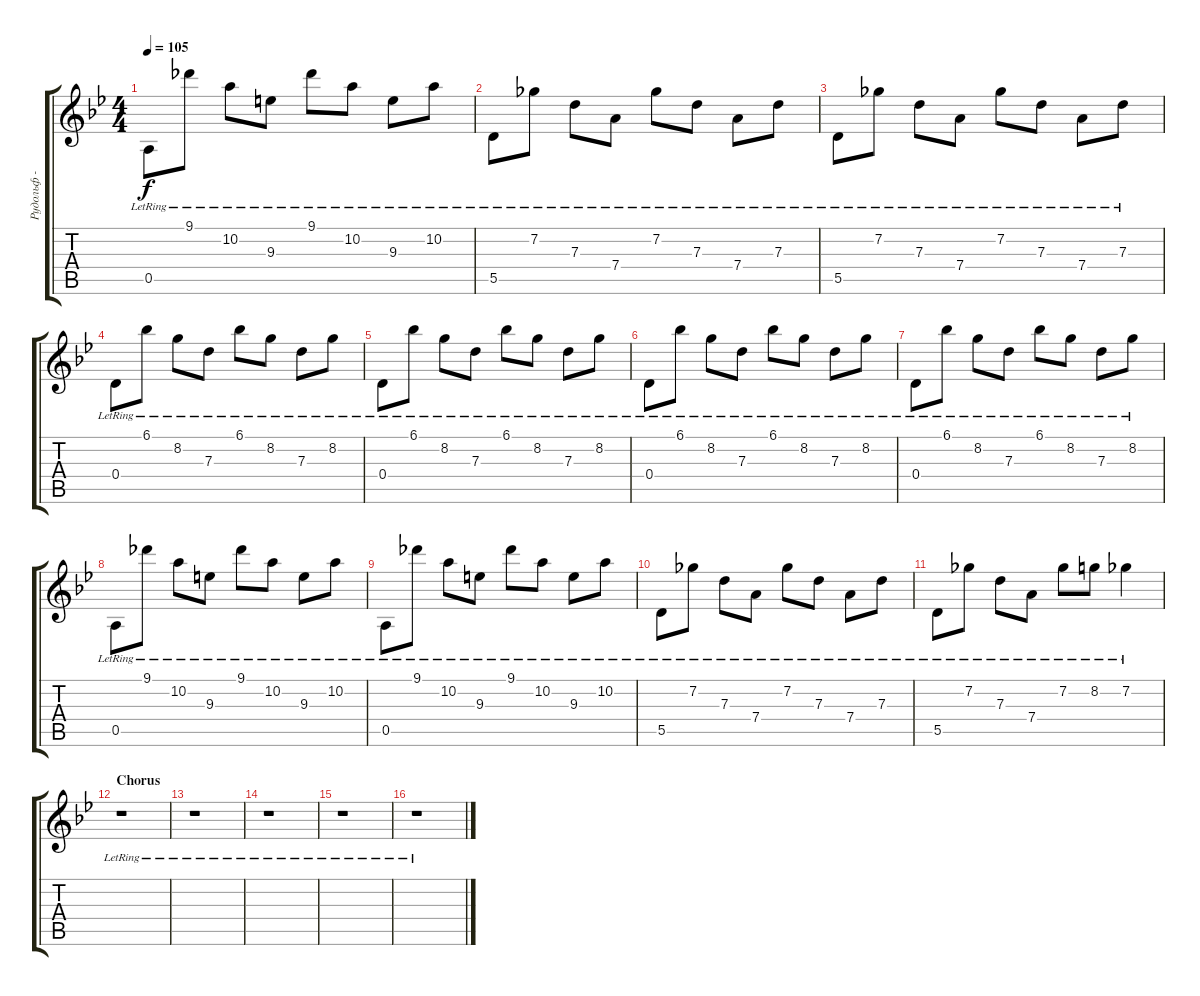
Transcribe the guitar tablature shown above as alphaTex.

\track ("Рудольф - акустика" "Рудольф - ") {instrument acousticguitarsteel}
\staff {score tabs}
\tuning (E4 B3 G3 D3 A2 E2) {hide}
\ts (4 4)
\tempo 105
\clef g2
\ks gminor
0.5{lr}.8{dy f} 9.1{lr}.8 10.2{lr}.8 9.3{lr}.8 9.1{lr}.8 10.2{lr}.8 9.3{lr}.8 10.2{lr}.8 |
5.5{lr}.8 7.2{lr}.8 7.3{lr}.8 7.4{lr}.8 7.2{lr}.8 7.3{lr}.8 7.4{lr}.8 7.3{lr}.8 |
5.5{lr}.8 7.2{lr}.8 7.3{lr}.8 7.4{lr}.8 7.2{lr}.8 7.3{lr}.8 7.4{lr}.8 7.3{lr}.8 |
0.4{lr}.8 6.1{lr}.8 8.2{lr}.8 7.3{lr}.8 6.1{lr}.8 8.2{lr}.8 7.3{lr}.8 8.2{lr}.8 |
0.4{lr}.8 6.1{lr}.8 8.2{lr}.8 7.3{lr}.8 6.1{lr}.8 8.2{lr}.8 7.3{lr}.8 8.2{lr}.8 |
0.4{lr}.8 6.1{lr}.8 8.2{lr}.8 7.3{lr}.8 6.1{lr}.8 8.2{lr}.8 7.3{lr}.8 8.2{lr}.8 |
0.4{lr}.8 6.1{lr}.8 8.2{lr}.8 7.3{lr}.8 6.1{lr}.8 8.2{lr}.8 7.3{lr}.8 8.2{lr}.8 |
0.5{lr}.8 9.1{lr}.8 10.2{lr}.8 9.3{lr}.8 9.1{lr}.8 10.2{lr}.8 9.3{lr}.8 10.2{lr}.8 |
0.5{lr}.8 9.1{lr}.8 10.2{lr}.8 9.3{lr}.8 9.1{lr}.8 10.2{lr}.8 9.3{lr}.8 10.2{lr}.8 |
5.5{lr}.8 7.2{lr}.8 7.3{lr}.8 7.4{lr}.8 7.2{lr}.8 7.3{lr}.8 7.4{lr}.8 7.3{lr}.8 |
5.5{lr}.8 7.2{lr}.8 7.3{lr}.8 7.4{lr}.8 7.2{lr}.8 8.2{lr}.8 7.2{lr}.4 |
\section ("" "Chorus")
r.1 |
r.1 |
r.1 |
r.1 |
r.1
